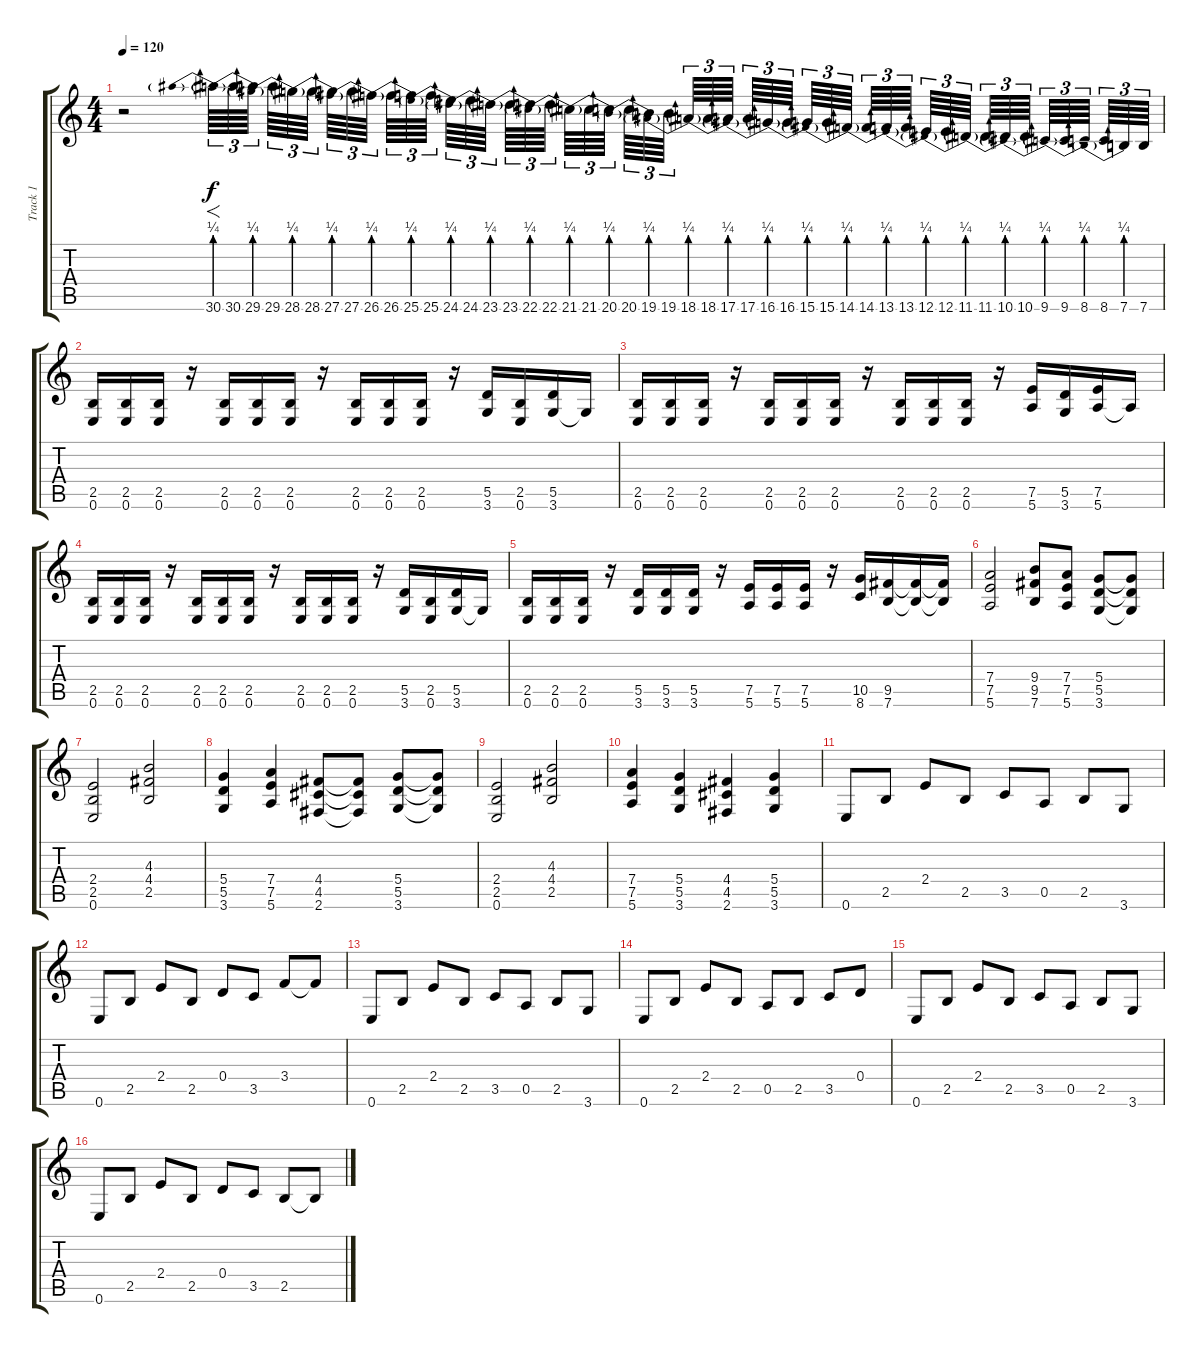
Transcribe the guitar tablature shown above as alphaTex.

\track ("Track 1" "Track 1") {instrument distortionguitar}
\staff {score tabs}
\tuning (E4 B3 G3 D3 A2 E2) {hide}
\ts (4 4)
\tempo 120
\clef g2
\ks c
r.2{dy f instrument distortionguitar} 30.6{be (prebend 0 1 60 1)}.64{f tu (3 2) volume 16 instrument distortionguitar} 30.6.64{tu (3 2)} 29.6{be (prebend 0 1 60 1)}.64{tu (3 2)} 29.6.64{tu (3 2)} 28.6{be (prebend 0 1 60 1)}.64{tu (3 2)} 28.6.64{tu (3 2)} 27.6{be (prebend 0 1 60 1)}.64{tu (3 2)} 27.6.64{tu (3 2)} 26.6{be (prebend 0 1 60 1)}.64{tu (3 2)} 26.6.64{tu (3 2)} 25.6{be (prebend 0 1 60 1)}.64{tu (3 2)} 25.6.64{tu (3 2)} 24.6{be (prebend 0 1 60 1)}.64{tu (3 2)} 24.6.64{tu (3 2)} 23.6{be (prebend 0 1 60 1)}.64{tu (3 2)} 23.6.64{tu (3 2)} 22.6{be (prebend 0 1 60 1)}.64{tu (3 2)} 22.6.64{tu (3 2)} 21.6{be (prebend 0 1 60 1)}.64{tu (3 2)} 21.6.64{tu (3 2)} 20.6{be (prebend 0 1 60 1)}.64{tu (3 2)} 20.6.64{tu (3 2)} 19.6{be (prebend 0 1 60 1)}.64{tu (3 2)} 19.6.64{tu (3 2)} 18.6{be (prebend 0 1 60 1)}.64{tu (3 2)} 18.6.64{tu (3 2)} 17.6{be (prebend 0 1 60 1)}.64{tu (3 2)} 17.6.64{tu (3 2)} 16.6{be (prebend 0 1 60 1)}.64{tu (3 2)} 16.6.64{tu (3 2)} 15.6{be (prebend 0 1 60 1)}.64{tu (3 2)} 15.6.64{tu (3 2)} 14.6{be (prebend 0 1 60 1)}.64{tu (3 2)} 14.6.64{tu (3 2)} 13.6{be (prebend 0 1 60 1)}.64{tu (3 2)} 13.6.64{tu (3 2)} 12.6{be (prebend 0 1 60 1)}.64{tu (3 2)} 12.6.64{tu (3 2)} 11.6{be (prebend 0 1 60 1)}.64{tu (3 2)} 11.6.64{tu (3 2)} 10.6{be (prebend 0 1 60 1)}.64{tu (3 2)} 10.6.64{tu (3 2)} 9.6{be (prebend 0 1 60 1)}.64{tu (3 2)} 9.6.64{tu (3 2)} 8.6{be (prebend 0 1 60 1)}.64{tu (3 2)} 8.6.64{tu (3 2)} 7.6{be (prebend 0 1 60 1)}.64{tu (3 2)} 7.6.64{tu (3 2)} |
(2.5 0.6).16 (2.5 0.6).16 (2.5 0.6).16 r.16 (2.5 0.6).16 (2.5 0.6).16 (2.5 0.6).16 r.16 (2.5 0.6).16 (2.5 0.6).16 (2.5 0.6).16 r.16 (5.5 3.6).16 (2.5 0.6).16 (5.5 3.6).16 3.6{t}.16 |
(2.5 0.6).16 (2.5 0.6).16 (2.5 0.6).16 r.16 (2.5 0.6).16 (2.5 0.6).16 (2.5 0.6).16 r.16 (2.5 0.6).16 (2.5 0.6).16 (2.5 0.6).16 r.16 (7.5 5.6).16 (5.5 3.6).16 (7.5 5.6).16 5.6{t}.16 |
(2.5 0.6).16 (2.5 0.6).16 (2.5 0.6).16 r.16 (2.5 0.6).16 (2.5 0.6).16 (2.5 0.6).16 r.16 (2.5 0.6).16 (2.5 0.6).16 (2.5 0.6).16 r.16 (5.5 3.6).16 (2.5 0.6).16 (5.5 3.6).16 3.6{t}.16 |
(2.5 0.6).16 (2.5 0.6).16 (2.5 0.6).16 r.16 (5.5 3.6).16 (5.5 3.6).16 (5.5 3.6).16 r.16 (7.5 5.6).16 (7.5 5.6).16 (7.5 5.6).16 r.16 (10.5 8.6).16 (9.5 7.6).16 (9.5{t} 7.6{t}).16 (9.5{t} 7.6{t}).16 |
(7.4 7.5 5.6).2 (9.4 9.5 7.6).8 (7.4 7.5 5.6).8 (5.4 5.5 3.6).8 (5.4{t} 5.5{t} 3.6{t}).8 |
(2.4 2.5 0.6).2 (4.3 4.4 2.5).2 |
(5.4 5.5 3.6).4 (7.4 7.5 5.6).4 (4.4 4.5 2.6).8 (4.4{t} 4.5{t} 2.6{t}).8 (5.4 5.5 3.6).8 (5.4{t} 5.5{t} 3.6{t}).8 |
(2.4 2.5 0.6).2 (4.3 4.4 2.5).2 |
(7.4 7.5 5.6).4 (5.4 5.5 3.6).4 (4.4 4.5 2.6).4 (5.4 5.5 3.6).4 |
0.6.8{instrument electricguitarclean} 2.5.8 2.4.8 2.5.8 3.5.8 0.5.8 2.5.8 3.6.8 |
0.6.8 2.5.8 2.4.8 2.5.8 0.4.8 3.5.8 3.4.8 3.4{t}.8 |
0.6.8 2.5.8 2.4.8 2.5.8 3.5.8 0.5.8 2.5.8 3.6.8 |
0.6.8 2.5.8 2.4.8 2.5.8 0.5.8 2.5.8 3.5.8 0.4.8 |
0.6.8 2.5.8 2.4.8 2.5.8 3.5.8 0.5.8 2.5.8 3.6.8 |
0.6.8 2.5.8 2.4.8 2.5.8 0.4.8 3.5.8 2.5.8 2.5{t}.8
